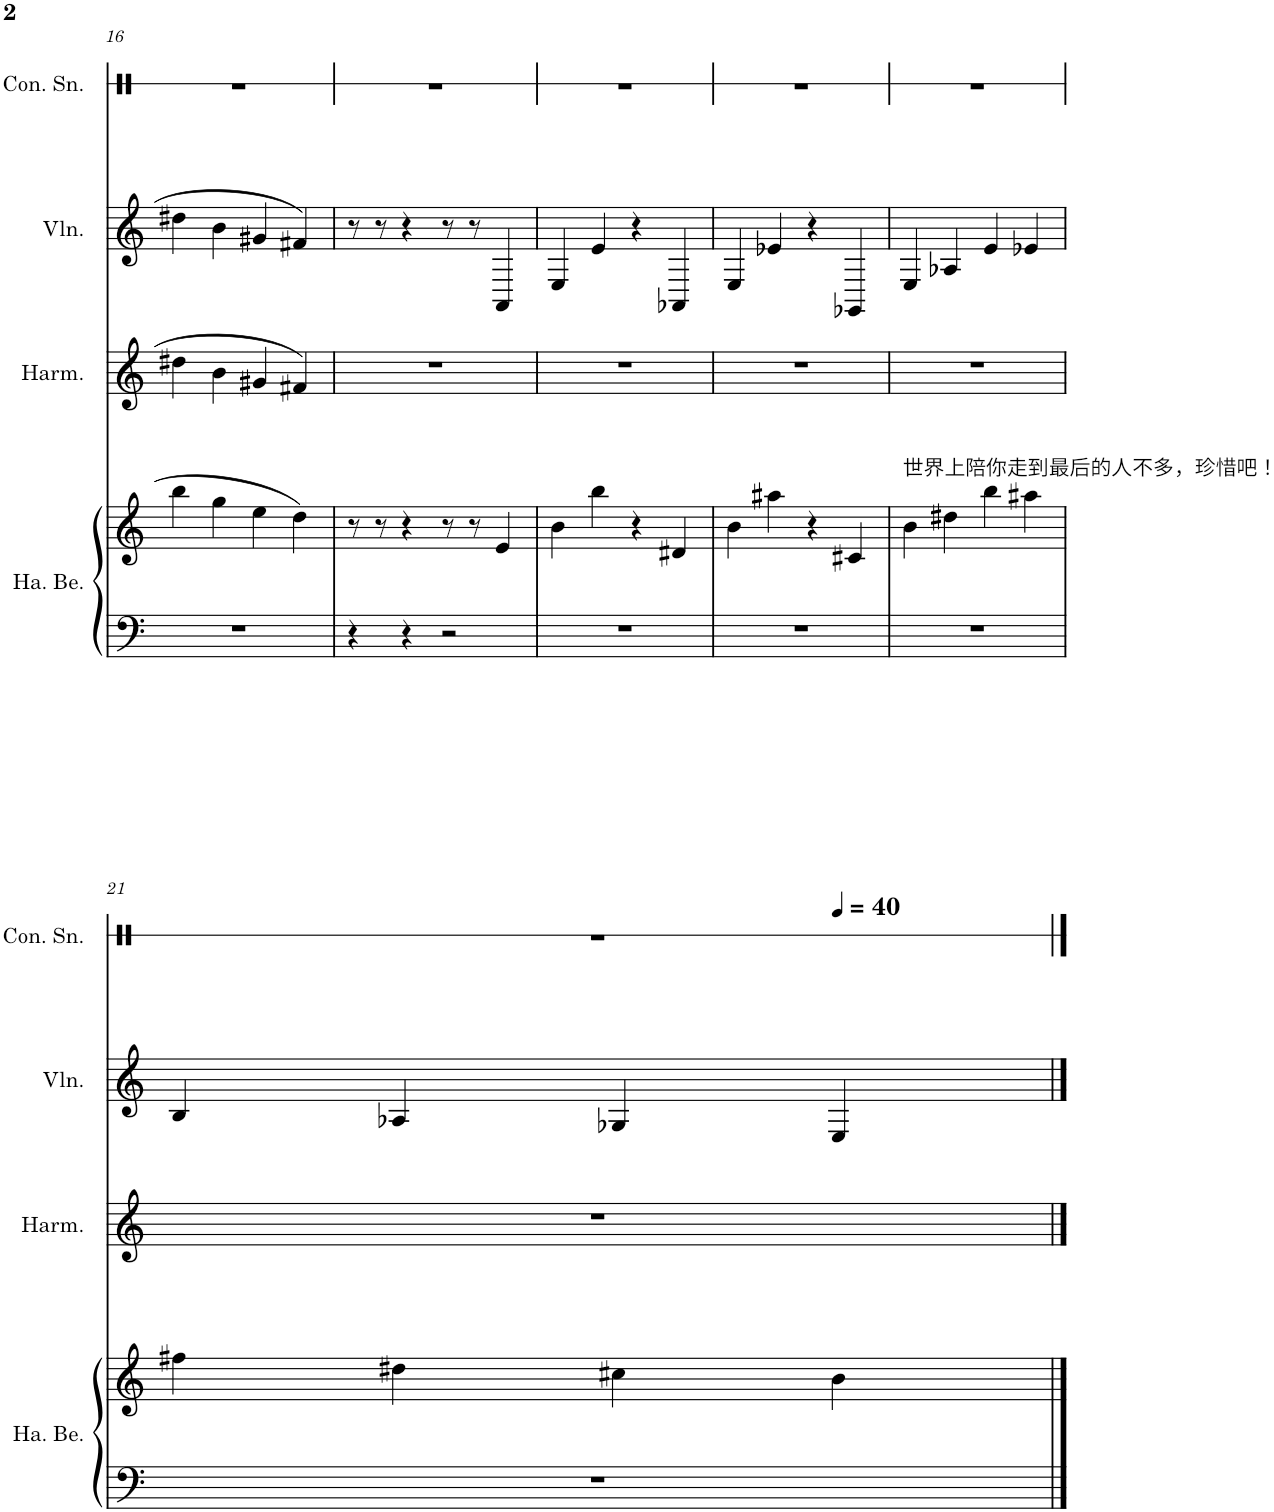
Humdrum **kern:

**kern	**kern	**kern	**kern	**kern
*part4	*part4	*part3	*part2	*part1
*staff5	*staff4	*staff3	*staff2	*staff1
*I"手摇铃	*	*I"口琴	*I"小提琴	*I"音乐会小鼓
!!LO:PB:g=z
*clefF4	*clefG2	*clefG2	*clefG2	*clefX
*k[]	*k[]	*k[]	*k[]	*k[]
*M4/4	*M4/4	*M4/4	*M4/4	*M4/4
=16	=16	=16	=16	=16
1r	4bb\	4dd#X\	4dd#X\	1r
.	4gg\	4b\	4b\	.
.	4ee\	4g#X/	4g#X/	.
.	4dd\	4f#X/	4f#X/	.
=17	=17	=17	=17	=17
4r	8r	1r	8r	1r
.	8r	.	8r	.
4r	4r	.	4r	.
2r	8r	.	8r	.
.	8r	.	8r	.
.	4e/	.	4AA/	.
=18	=18	=18	=18	=18
1r	4b\	1r	4E/	1r
.	4bb\	.	4e/	.
.	4r	.	4r	.
.	4d#X/	.	4AA-X/	.
=19	=19	=19	=19	=19
1r	4b\	1r	4E/	1r
.	4aa#X\	.	4e-X/	.
.	4r	.	4r	.
.	4c#X/	.	4GG-X/	.
=20	=20	=20	=20	=20
!	!LO:TX:a:t=世界上陪你走到最后的人不多，珍惜吧！	!	!	!
1r	4b\	1r	4E/	1r
.	4dd#X\	.	4A-X/	.
.	4bb\	.	4e/	.
.	4aa#X\	.	4e-X/	.
!!LO:LB:g=z
=21	=21	=21	=21	=21
*	*	*	*	*^
1r	4ff#X\	1r	4B/	1r	2.ryy
.	4dd#X\	.	4A-X/	.	.
.	4cc#X\	.	4G-X/	.	.
*	*	*	*	*MM40	*
.	4b\	.	4E/	.	4ryy
*	*	*	*	*v	*v
==	==	==	==	==
*-	*-	*-	*-	*-
